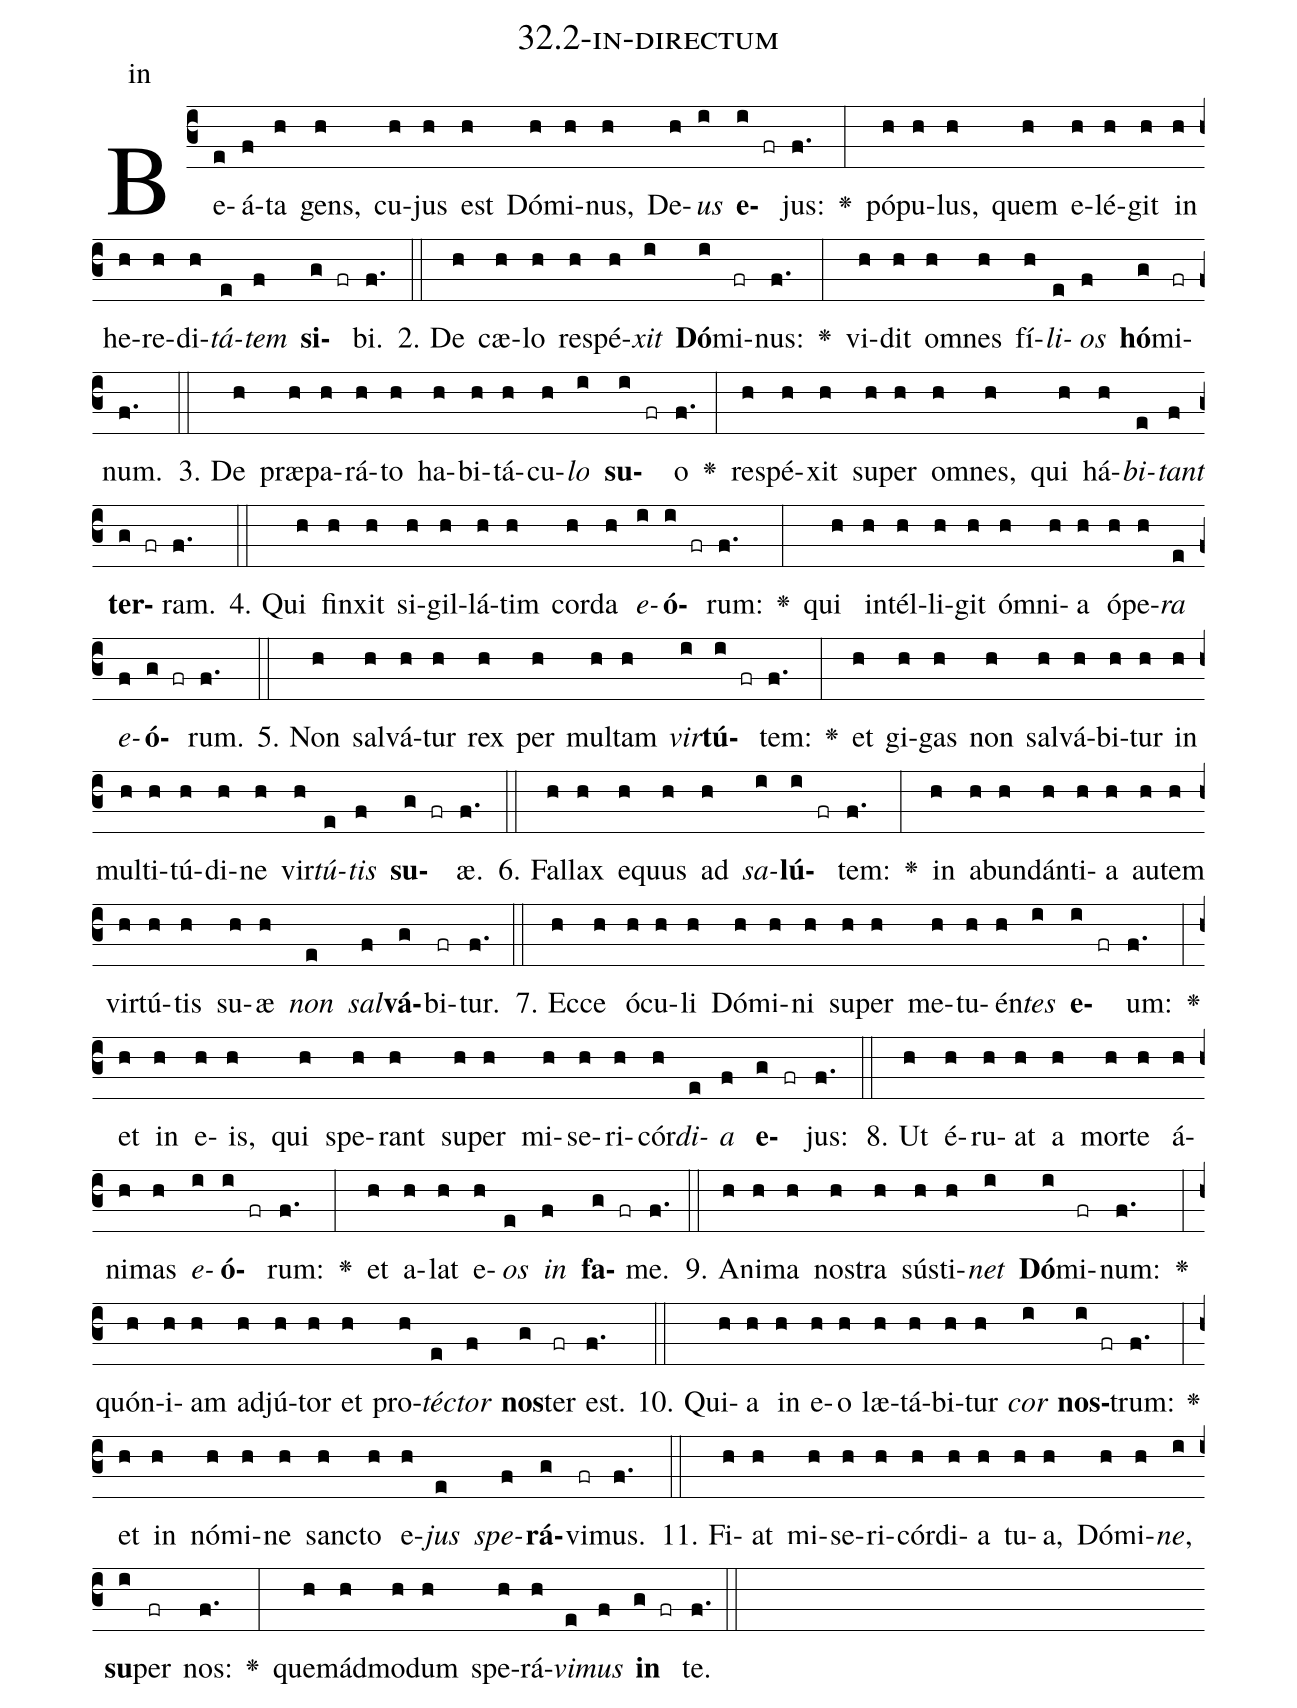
name: 32.2-in-directum;
annotation: in;
%%
(c3)Be(e)á(f)ta(h) gens,(h) cu(h)jus(h) est(h) Dó(h)mi(h)nus,(h) De(h)<i>us</i>(i) <b>e</b>(i fr)jus:(f.) <v>\greheightstar</v>(:) pó(h)pu(h)lus,(h) quem(h) e(h)lé(h)git(h) in(h) he(h)re(h)di(h)<i>tá</i>(e)<i>tem</i>(f) <b>si</b>(g fr)bi.(f.) (::)
2. De(h) cæ(h)lo(h) re(h)spé(h)<i>xit</i>(i) <b>Dó</b>(i)mi(fr)nus:(f.) <v>\greheightstar</v>(:) vi(h)dit(h) om(h)nes(h) fí(h)<i>li</i>(e)<i>os</i>(f) <b>hó</b>(g)mi(fr)num.(f.) (::)
3. De(h) præ(h)pa(h)rá(h)to(h) ha(h)bi(h)tá(h)cu(h)<i>lo</i>(i) <b>su</b>(i fr)o(f.) <v>\greheightstar</v>(:) re(h)spé(h)xit(h) su(h)per(h) om(h)nes,(h) qui(h) há(h)<i>bi</i>(e)<i>tant</i>(f) <b>ter</b>(g fr)ram.(f.) (::)
4. Qui(h) fin(h)xit(h) si(h)gil(h)lá(h)tim(h) cor(h)da(h) <i>e</i>(i)<b>ó</b>(i fr)rum:(f.) <v>\greheightstar</v>(:) qui(h) in(h)tél(h)li(h)git(h) óm(h)ni(h)a(h) ó(h)pe(h)<i>ra</i>(e) <i>e</i>(f)<b>ó</b>(g fr)rum.(f.) (::)
5. Non(h) sal(h)vá(h)tur(h) rex(h) per(h) mul(h)tam(h) <i>vir</i>(i)<b>tú</b>(i fr)tem:(f.) <v>\greheightstar</v>(:) et(h) gi(h)gas(h) non(h) sal(h)vá(h)bi(h)tur(h) in(h) mul(h)ti(h)tú(h)di(h)ne(h) vir(h)<i>tú</i>(e)<i>tis</i>(f) <b>su</b>(g fr)æ.(f.) (::)
6. Fal(h)lax(h) e(h)quus(h) ad(h) <i>sa</i>(i)<b>lú</b>(i fr)tem:(f.) <v>\greheightstar</v>(:) in(h) ab(h)un(h)dán(h)ti(h)a(h) au(h)tem(h) vir(h)tú(h)tis(h) su(h)æ(h) <i>non</i>(e) <i>sal</i>(f)<b>vá</b>(g)bi(fr)tur.(f.) (::)
7. Ec(h)ce(h) ó(h)cu(h)li(h) Dó(h)mi(h)ni(h) su(h)per(h) me(h)tu(h)én(h)<i>tes</i>(i) <b>e</b>(i fr)um:(f.) <v>\greheightstar</v>(:) et(h) in(h) e(h)is,(h) qui(h) spe(h)rant(h) su(h)per(h) mi(h)se(h)ri(h)cór(h)<i>di</i>(e)<i>a</i>(f) <b>e</b>(g fr)jus:(f.) (::)
8. Ut(h) é(h)ru(h)at(h) a(h) mor(h)te(h) á(h)ni(h)mas(h) <i>e</i>(i)<b>ó</b>(i fr)rum:(f.) <v>\greheightstar</v>(:) et(h) a(h)lat(h) e(h)<i>os</i>(e) <i>in</i>(f) <b>fa</b>(g fr)me.(f.) (::)
9. A(h)ni(h)ma(h) nos(h)tra(h) sús(h)ti(h)<i>net</i>(i) <b>Dó</b>(i)mi(fr)num:(f.) <v>\greheightstar</v>(:) quón(h)i(h)am(h) ad(h)jú(h)tor(h) et(h) pro(h)<i>téc</i>(e)<i>tor</i>(f) <b>nos</b>(g)ter(fr) est.(f.) (::)
10. Qui(h)a(h) in(h) e(h)o(h) læ(h)tá(h)bi(h)tur(h) <i>cor</i>(i) <b>nos</b>(i fr)trum:(f.) <v>\greheightstar</v>(:) et(h) in(h) nó(h)mi(h)ne(h) sanc(h)to(h) e(h)<i>jus</i>(e) <i>spe</i>(f)<b>rá</b>(g)vi(fr)mus.(f.) (::)
11. Fi(h)at(h) mi(h)se(h)ri(h)cór(h)di(h)a(h) tu(h)a,(h) Dó(h)mi(h)<i>ne</i>,(i) <b>su</b>(i)per(fr) nos:(f.) <v>\greheightstar</v>(:) quem(h)ád(h)mo(h)dum(h) spe(h)rá(h)<i>vi</i>(e)<i>mus</i>(f) <b>in</b>(g fr) te.(f.) (::)
